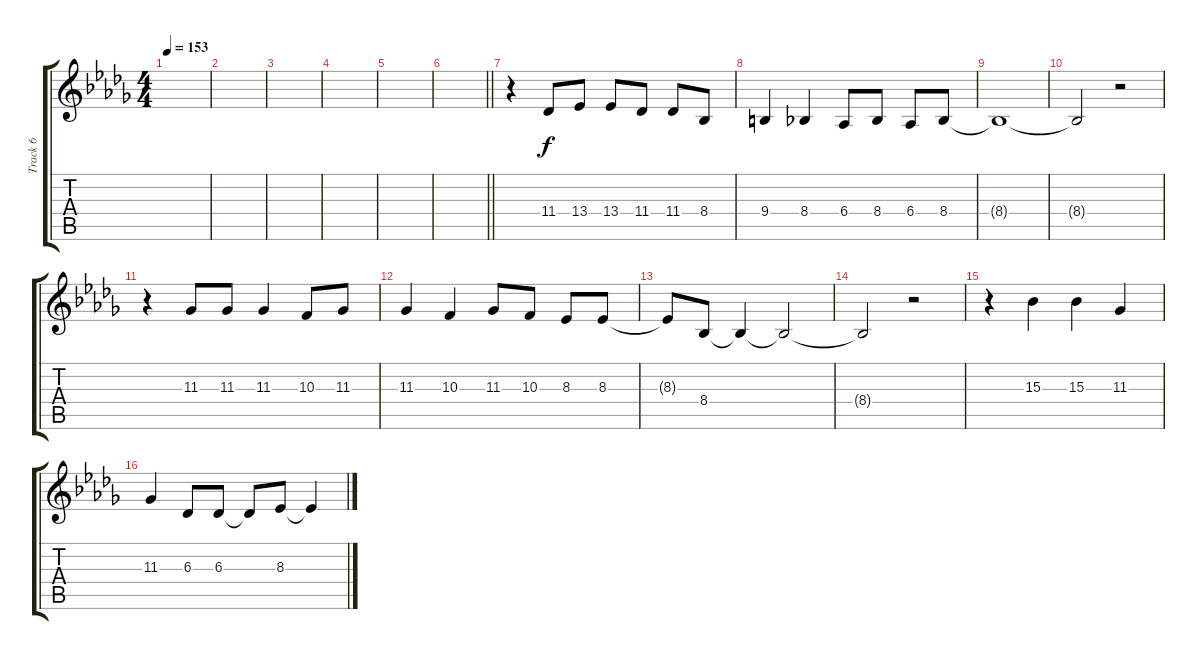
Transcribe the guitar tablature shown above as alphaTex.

\track ("Track 6" "Track 6") {solo instrument lead2sawtooth}
\staff {score tabs}
\tuning (E4 B3 G3 D3 A2 E2) {hide}
\ts (4 4)
\tempo 153
\clef g2
\ks db
|
|
|
|
|
\barLineRight lightlight
|
r.4 11.4.8{dy f} 13.4.8 13.4.8 11.4.8 11.4.8 8.4.8 |
9.4.4 8.4.4 6.4.8 8.4.8 6.4.8 8.4.8 |
8.4{t}.1 |
8.4{t}.2 r.2 |
r.4 11.3.8 11.3.8 11.3.4 10.3.8 11.3.8 |
11.3.4 10.3.4 11.3.8 10.3.8 8.3.8 8.3.8 |
8.3{t}.8 8.4.8 8.4{t}.4 8.4{t}.2 |
8.4{t}.2 r.2 |
r.4 15.3.4 15.3.4 11.3.4 |
11.3.4 6.3.8 6.3.8 6.3{t}.8 8.3.8 8.3{t}.4
